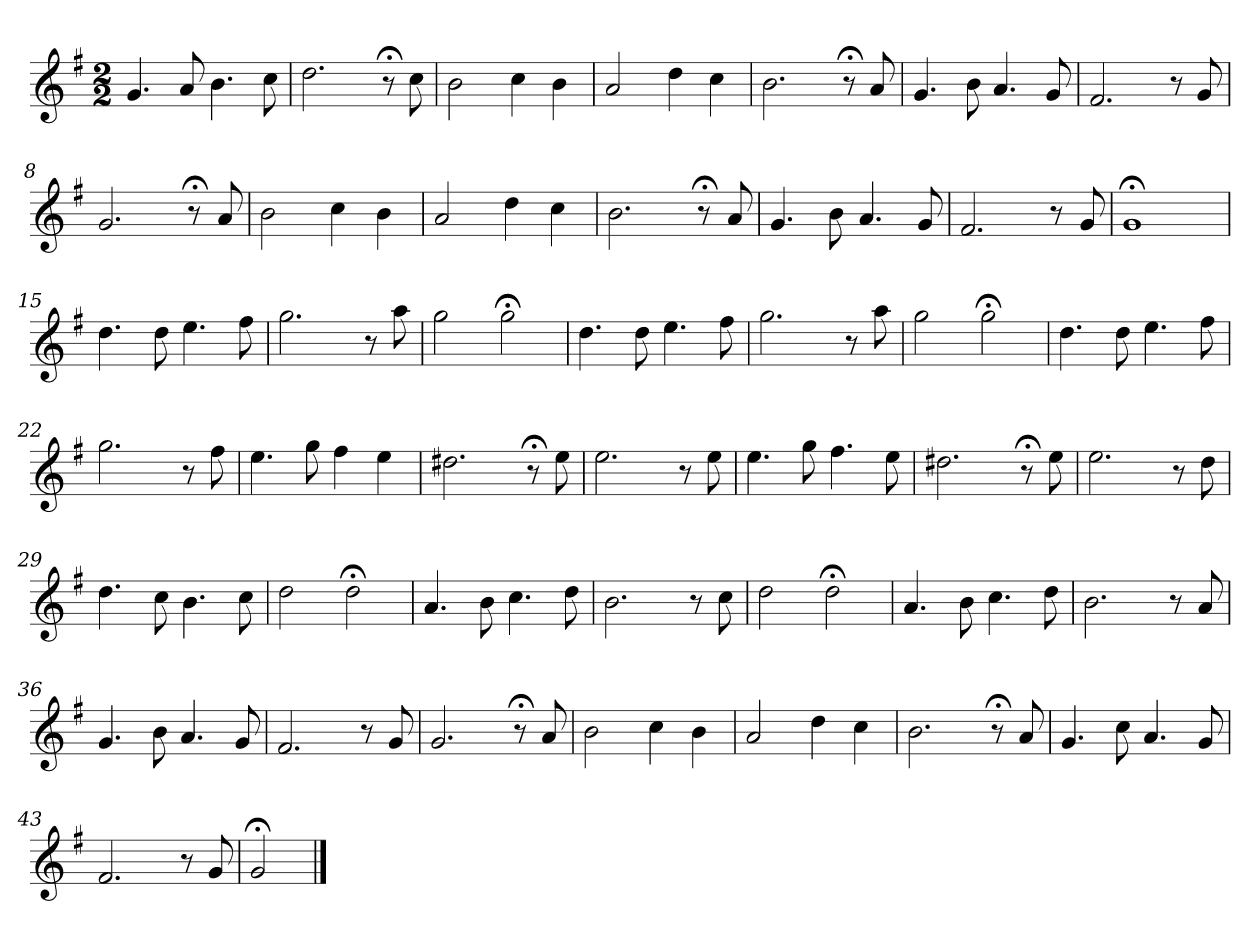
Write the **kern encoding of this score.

**kern
*part1
*staff1
*k[f#]
*G:
*M2/2
*MM120
=1
4.g
8a
4.b
8cc
=2
2.dd
8r;<
8cc
=3
2b
4cc
4b
=4
2a
4dd
4cc
=5
2.b
8r;<
8a
=6
4.g
8b
4.a
8g
=7
2.f#
8r
8g
=8
2.g
8r;<
8a
=9
2b
4cc
4b
=10
2a
4dd
4cc
=11
2.b
8r;<
8a
=12
4.g
8b
4.a
8g
=13
2.f#
8r
8g
=14
1g;<
=15
4.dd
8dd
4.ee
8ff#
=16
2.gg
8r
8aa
=17
2gg
2gg;<
=18
4.dd
8dd
4.ee
8ff#
=19
2.gg
8r
8aa
=20
2gg
2gg;<
=21
4.dd
8dd
4.ee
8ff#
=22
2.gg
8r
8ff#
=23
4.ee
8gg
4ff#
4ee
=24
2.dd#X
8r;<
8ee
=25
2.ee
8r
8ee
=26
4.ee
8gg
4.ff#
8ee
=27
2.dd#X
8r;<
8ee
=28
2.ee
8r
8dd
=29
4.dd
8cc
4.b
8cc
=30
2dd
2dd;<
=31
4.a
8b
4.cc
8dd
=32
2.b
8r
8cc
=33
2dd
2dd;<
=34
4.a
8b
4.cc
8dd
=35
2.b
8r
8a
=36
4.g
8b
4.a
8g
=37
2.f#
8r
8g
=38
2.g
8r;<
8a
=39
2b
4cc
4b
=40
2a
4dd
4cc
=41
2.b
8r;<
8a
=42
4.g
8cc
4.a
8g
=43
2.f#
8r
8g
=44
2g;<
==
*-
